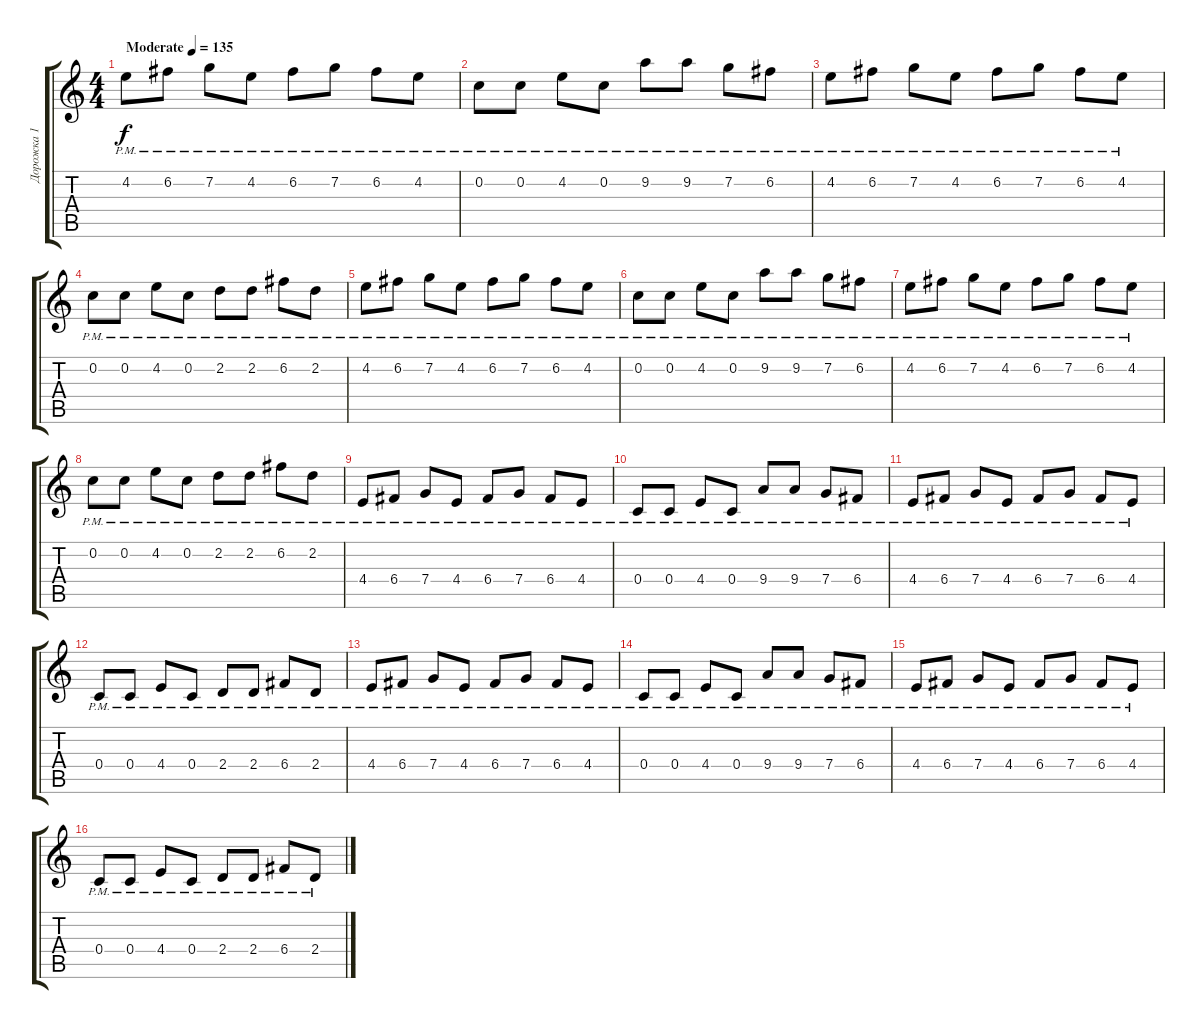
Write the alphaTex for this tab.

\track ("Дорожка 1" "Дорожка 1") {instrument acousticguitarsteel}
\staff {score tabs}
\tuning (E4 C4 G3 C3 G2 C2) {hide}
\ts (4 4)
\tempo (135 "Moderate")
\clef g2
\ks c
4.2{pm}.8{dy f instrument acousticguitarsteel} 6.2{pm}.8 7.2{pm}.8 4.2{pm}.8 6.2{pm}.8 7.2{pm}.8 6.2{pm}.8 4.2{pm}.8 |
0.2{pm}.8 0.2{pm}.8 4.2{pm}.8 0.2{pm}.8 9.2{pm}.8 9.2{pm}.8 7.2{pm}.8 6.2{pm}.8 |
4.2{pm}.8 6.2{pm}.8 7.2{pm}.8 4.2{pm}.8 6.2{pm}.8 7.2{pm}.8 6.2{pm}.8 4.2{pm}.8 |
0.2{pm}.8 0.2{pm}.8 4.2{pm}.8 0.2{pm}.8 2.2{pm}.8 2.2{pm}.8 6.2{pm}.8 2.2{pm}.8 |
4.2{pm}.8 6.2{pm}.8 7.2{pm}.8 4.2{pm}.8 6.2{pm}.8 7.2{pm}.8 6.2{pm}.8 4.2{pm}.8 |
0.2{pm}.8 0.2{pm}.8 4.2{pm}.8 0.2{pm}.8 9.2{pm}.8 9.2{pm}.8 7.2{pm}.8 6.2{pm}.8 |
4.2{pm}.8 6.2{pm}.8 7.2{pm}.8 4.2{pm}.8 6.2{pm}.8 7.2{pm}.8 6.2{pm}.8 4.2{pm}.8 |
0.2{pm}.8 0.2{pm}.8 4.2{pm}.8 0.2{pm}.8 2.2{pm}.8 2.2{pm}.8 6.2{pm}.8 2.2{pm}.8 |
4.4{pm}.8 6.4{pm}.8 7.4{pm}.8 4.4{pm}.8 6.4{pm}.8 7.4{pm}.8 6.4{pm}.8 4.4{pm}.8 |
0.4{pm}.8 0.4{pm}.8 4.4{pm}.8 0.4{pm}.8 9.4{pm}.8 9.4{pm}.8 7.4{pm}.8 6.4{pm}.8 |
4.4{pm}.8 6.4{pm}.8 7.4{pm}.8 4.4{pm}.8 6.4{pm}.8 7.4{pm}.8 6.4{pm}.8 4.4{pm}.8 |
0.4{pm}.8 0.4{pm}.8 4.4{pm}.8 0.4{pm}.8 2.4{pm}.8 2.4{pm}.8 6.4{pm}.8 2.4{pm}.8 |
4.4{pm}.8 6.4{pm}.8 7.4{pm}.8 4.4{pm}.8 6.4{pm}.8 7.4{pm}.8 6.4{pm}.8 4.4{pm}.8 |
0.4{pm}.8 0.4{pm}.8 4.4{pm}.8 0.4{pm}.8 9.4{pm}.8 9.4{pm}.8 7.4{pm}.8 6.4{pm}.8 |
4.4{pm}.8 6.4{pm}.8 7.4{pm}.8 4.4{pm}.8 6.4{pm}.8 7.4{pm}.8 6.4{pm}.8 4.4{pm}.8 |
0.4{pm}.8 0.4{pm}.8 4.4{pm}.8 0.4{pm}.8 2.4{pm}.8 2.4{pm}.8 6.4{pm}.8 2.4{pm}.8
